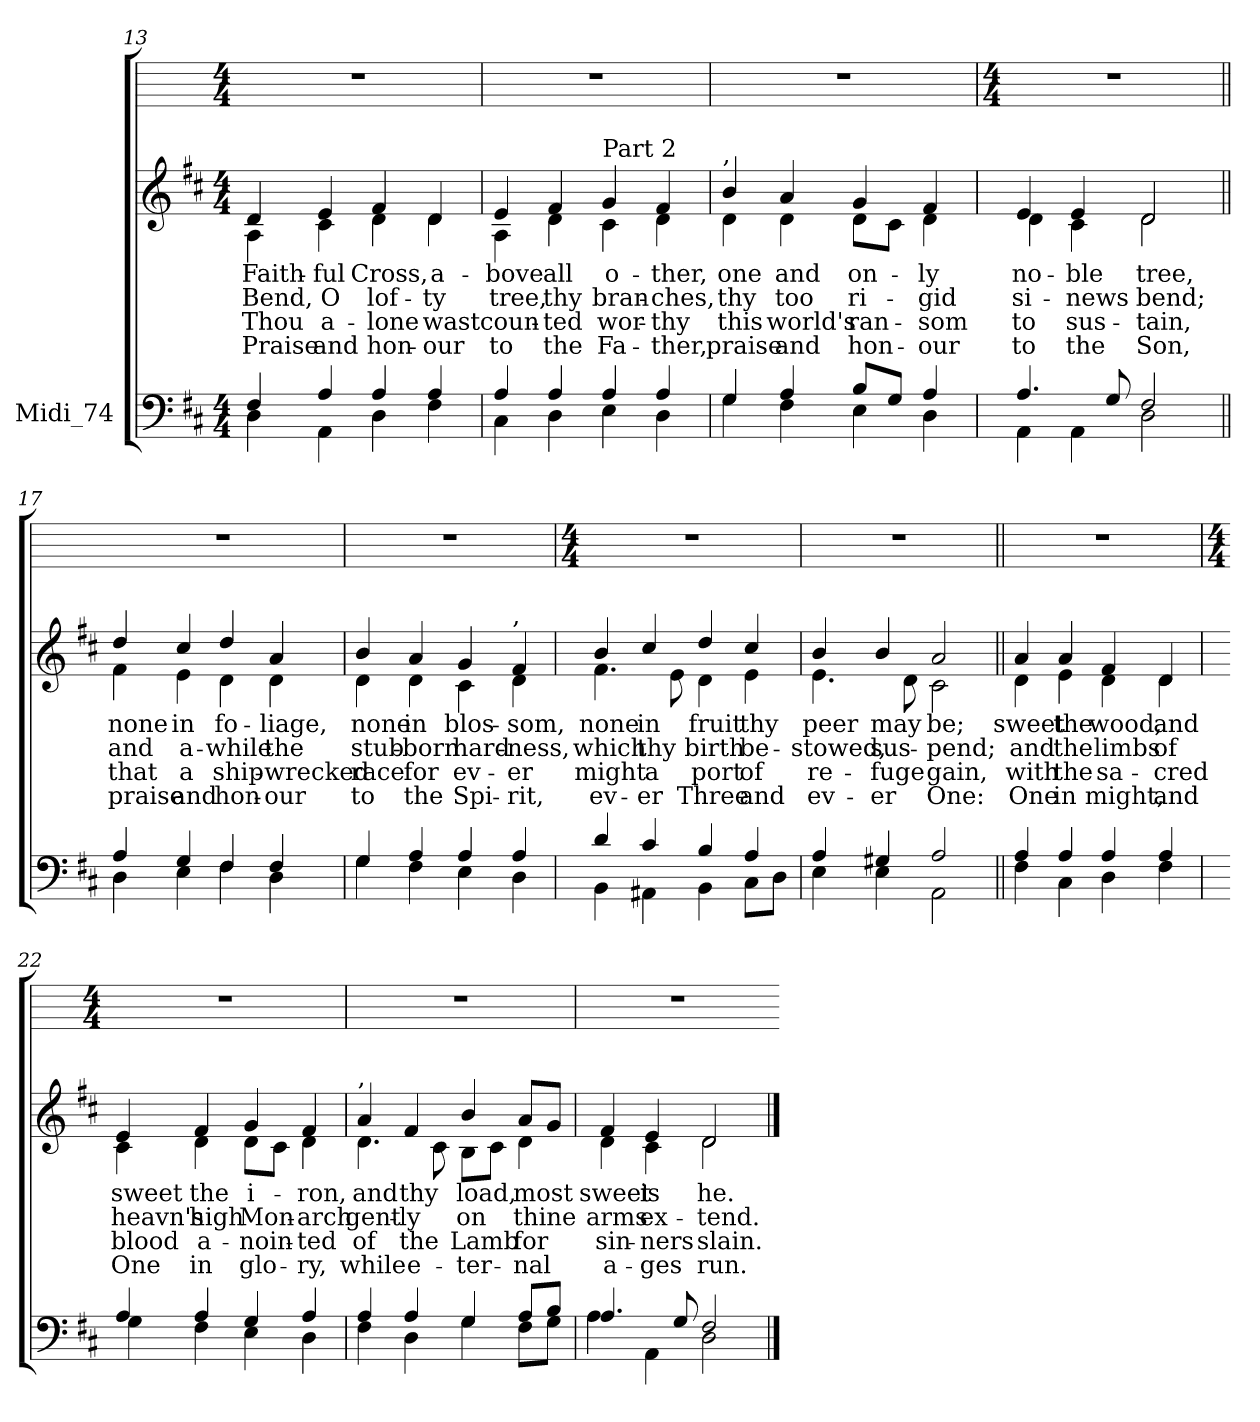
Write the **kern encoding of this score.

**kern	**kern	**text	**text	**text	**text	**kern
*part3	*part2	*part2	*part2	*part2	*part2	*part1
*staff3	*staff2	*staff2	*staff2	*staff2	*staff2	*staff1
*I"Midi_74	*	*	*	*	*	*
!!LO:LB:g=z
*clefF4	*clefG2	*	*	*	*	*
*k[f#c#]	*k[f#c#]	*	*	*	*	*
*D:	*D:	*	*	*	*	*
*M4/4	*M4/4	*	*	*	*	*M4/4
=13	=13	=13	=13	=13	=13	=13
*^	*	*	*	*	*	*
!	!	!LO:TX:a:t=AMNS 59 continued	!	!	!	!	!
!	!	!	!LO:LY:b	!LO:LY:b	!LO:LY:b	!LO:LY:b	!
*	*	*^	*	*	*	*	*
4F#/	4D\	4d/	4A\	Faith-	-Bend,	Thou	Praise	1r
!	!	!	!	!LO:LY:b	!LO:LY:b	!LO:LY:b	!LO:LY:b	!
4A/	4AA\	4e/	4c#\	ful	O	a-	-and	.
!	!	!	!	!LO:LY:b	!LO:LY:b	!LO:LY:b	!LO:LY:b	!
4A/	4D\	4f#/	4d\	Cross,	lof-	-lone	hon-	.
!	!	!	!	!LO:LY:b	!LO:LY:b	!LO:LY:b	!LO:LY:b	!
4A/	4F#\	4d/	4d\	-a-	-ty	wast	our	.
=14	=14	=14	=14	=14	=14	=14	=14	=14
!	!	!	!	!LO:LY:b	!LO:LY:b	!LO:LY:b	!LO:LY:b	!
4A/	4C#\	4e/	4A\	bove	tree,	coun-	-to	1r
!	!	!	!	!LO:LY:b	!LO:LY:b	!LO:LY:b	!LO:LY:b	!
4A/	4D\	4f#/	4d\	all	thy	ted	the	.
!	!	!LO:TX:a:t=Part 2	!	!	!	!	!	!
!	!	!	!	!LO:LY:b	!LO:LY:b	!LO:LY:b	!LO:LY:b	!
4A/	4E\	4g/	4c#\	o-	-bran-	-wor-	-Fa-	.
!	!	!	!	!LO:LY:b	!LO:LY:b	!LO:LY:b	!LO:LY:b	!
4A/	4D\	4f#/	4d\	-ther,	ches,	thy	ther,	.
=15	=15	=15	=15	=15	=15	=15	=15	=15
!	!	!LO:TX:a:t=,	!	!	!	!	!	!
!	!	!	!	!LO:LY:b	!LO:LY:b	!LO:LY:b	!LO:LY:b	!
4G/	4G\	4b/	4d\	one	thy	this	praise	1r
!	!	!	!	!LO:LY:b	!LO:LY:b	!LO:LY:b	!LO:LY:b	!
4A/	4F#\	4a/	4d\	and	too	world's	and	.
!	!	!	!	!LO:LY:b	!LO:LY:b	!LO:LY:b	!LO:LY:b	!
8BL	4E\	4g/	8d\L	on-	-ri-	-ran-	-hon-	.
8GJ	.	.	8c#\J	.	.	.	.	.
!	!	!	!	!LO:LY:b	!LO:LY:b	!LO:LY:b	!LO:LY:b	!
4A/	4D\	4f#/	4d\	-ly	gid	som	our	.
!!LO:LB:g=z
=16	=16	=16	=16	=16	=16	=16	=16	=16
*	*	*	*	*	*	*	*	*M4/4
!	!	!	!	!LO:LY:b	!LO:LY:b	!LO:LY:b	!LO:LY:b	!
4.A/	4AA\	4e/	4d\	no-	-si-	-to	to	1r
!	!	!	!	!LO:LY:b	!LO:LY:b	!LO:LY:b	!LO:LY:b	!
.	4AA\	4e/	4c#\	ble	news	sus-	-the	.
8G/	.	.	.	.	.	.	.	.
!	!	!	!	!LO:LY:b	!LO:LY:b	!LO:LY:b	!LO:LY:b	!
2F#/	2D\	2d/	2d\	tree,	bend;	tain,	Son,	.
=17||	=17||	=17||	=17||	=17||	=17||	=17||	=17||	=17||
!	!	!	!	!LO:LY:b	!LO:LY:b	!LO:LY:b	!LO:LY:b	!
4A/	4D\	4dd/	4f#\	none	and	that	praise	1r
!	!	!	!	!LO:LY:b	!LO:LY:b	!LO:LY:b	!LO:LY:b	!
4G/	4E\	4cc#/	4e\	in	a-	-a	and	.
!	!	!	!	!LO:LY:b	!LO:LY:b	!LO:LY:b	!LO:LY:b	!
4F#/	4F#\	4dd/	4d\	fo-	-while	ship-	-hon-	.
!	!	!	!	!LO:LY:b	!LO:LY:b	!LO:LY:b	!LO:LY:b	!
4F#/	4D\	4a/	4d\	-liage,	the	wrecked	our	.
=18	=18	=18	=18	=18	=18	=18	=18	=18
!	!	!	!	!LO:LY:b	!LO:LY:b	!LO:LY:b	!LO:LY:b	!
4G/	4G\	4b/	4d\	none	stub-	-race	to	1r
!	!	!	!	!LO:LY:b	!LO:LY:b	!LO:LY:b	!LO:LY:b	!
4A/	4F#\	4a/	4d\	in	born	for	the	.
!	!	!	!	!LO:LY:b	!LO:LY:b	!LO:LY:b	!LO:LY:b	!
4A/	4E\	4g/	4c#\	blos-	-hard-	-ev-	-Spi-	.
!	!	!LO:TX:a:t=,	!	!	!	!	!	!
!	!	!	!	!LO:LY:b	!LO:LY:b	!LO:LY:b	!LO:LY:b	!
4A/	4D\	4f#/	4d\	-som,	ness,	er	rit,	.
!!LO:LB:g=z
=19	=19	=19	=19	=19	=19	=19	=19	=19
*	*	*	*	*	*	*	*	*M4/4
!	!	!	!	!LO:LY:b	!LO:LY:b	!LO:LY:b	!LO:LY:b	!
4d	4BB\	4b/	4.f#\	none	which	might	ev-	1r
!	!	!	!	!LO:LY:b	!LO:LY:b	!LO:LY:b	!LO:LY:b	!
4c#	4AA#X\	4cc#/	.	-in	thy	a	er	.
.	.	.	8e\	.	.	.	.	.
!	!	!	!	!LO:LY:b	!LO:LY:b	!LO:LY:b	!LO:LY:b	!
4B/	4BB\	4dd/	4d\	fruit	birth	port	Three	.
!	!	!	!	!LO:LY:b	!LO:LY:b	!LO:LY:b	!LO:LY:b	!
4A/	8C#\L	4cc#/	4e\	thy	be-	-of	and	.
.	8D\J	.	.	.	.	.	.	.
=20	=20	=20	=20	=20	=20	=20	=20	=20
!	!	!	!	!LO:LY:b	!LO:LY:b	!LO:LY:b	!LO:LY:b	!
4A/	4E\	4b/	4.e\	peer	stowed,	re-	-ev-	1r
!	!	!	!	!LO:LY:b	!LO:LY:b	!LO:LY:b	!LO:LY:b	!
4G#X/	4E\	4b/	.	-may	sus-	-fuge	er	.
.	.	.	8d\	.	.	.	.	.
!	!	!	!	!LO:LY:b	!LO:LY:b	!LO:LY:b	!LO:LY:b	!
2A/	2AA\	2a/	2c#\	be;	pend;	gain,	One:	.
=21||	=21||	=21||	=21||	=21||	=21||	=21||	=21||	=21||
!	!	!	!	!LO:LY:b	!LO:LY:b	!LO:LY:b	!LO:LY:b	!
4A/	4F#\	4a/	4d\	sweet	and	with	One	1r
!	!	!	!	!LO:LY:b	!LO:LY:b	!LO:LY:b	!LO:LY:b	!
4A/	4C#\	4a/	4e\	the	the	the	in	.
!	!	!	!	!LO:LY:b	!LO:LY:b	!LO:LY:b	!LO:LY:b	!
4A/	4D\	4f#/	4d\	wood,	limbs	sa-	-might,	.
!	!	!	!	!LO:LY:b	!LO:LY:b	!LO:LY:b	!LO:LY:b	!
4A/	4F#\	4d/	4d\	and	of	cred	and	.
!!LO:LB:g=z
=22	=22	=22	=22	=22	=22	=22	=22	=22
*	*	*	*	*	*	*	*	*M4/4
!	!	!	!	!LO:LY:b	!LO:LY:b	!LO:LY:b	!LO:LY:b	!
4A/	4G\	4e/	4c#\	sweet	heavn's	blood	One	1r
!	!	!	!	!LO:LY:b	!LO:LY:b	!LO:LY:b	!LO:LY:b	!
4A/	4F#\	4f#/	4d\	the	high	a-	-in	.
!	!	!	!	!LO:LY:b	!LO:LY:b	!LO:LY:b	!LO:LY:b	!
4G/	4E\	4g/	8d\L	i-	-Mon-	-noin-	-glo-	.
.	.	.	8c#\J	.	.	.	.	.
!	!	!	!	!LO:LY:b	!LO:LY:b	!LO:LY:b	!LO:LY:b	!
4A/	4D\	4f#/	4d\	-ron,	arch	ted	ry,	.
=23	=23	=23	=23	=23	=23	=23	=23	=23
!	!	!LO:TX:a:t=,	!	!	!	!	!	!
!	!	!	!	!LO:LY:b	!LO:LY:b	!LO:LY:b	!LO:LY:b	!
4A/	4F#\	4a/	4.d\	and	gent-	-of	while	1r
!	!	!	!	!LO:LY:b	!LO:LY:b	!LO:LY:b	!LO:LY:b	!
4A/	4D\	4f#/	.	thy	ly	the	e-	.
.	.	.	8c#\	.	.	.	.	.
!	!	!	!	!LO:LY:b	!LO:LY:b	!LO:LY:b	!LO:LY:b	!
4G/	4G\	4b/	8B\L	-load,	on	Lamb	ter-	.
.	.	.	8c#\J	.	.	.	.	.
!	!	!	!	!LO:LY:b	!LO:LY:b	!LO:LY:b	!LO:LY:b	!
8A/L	8F#\L	8a/L	4d\	-most	thine	for	nal	.
8B/J	8G\J	8g/J	.	.	.	.	.	.
=24	=24	=24	=24	=24	=24	=24	=24	=24
!	!	!	!	!LO:LY:b	!LO:LY:b	!LO:LY:b	!LO:LY:b	!
4.A/	4A\	4f#/	4d\	sweet	arms	sin-	-a-	1r
!	!	!	!	!LO:LY:b	!LO:LY:b	!LO:LY:b	!LO:LY:b	!
.	4AA\	4e/	4c#\	-is	ex-	-ners	ges	.
8G/	.	.	.	.	.	.	.	.
!	!	!	!	!LO:LY:b	!LO:LY:b	!LO:LY:b	!LO:LY:b	!
2F#/	2D\	2d/	2d\	he.	tend.	slain.	run.	.
*v	*v	*	*	*	*	*	*	*
*	*v	*v	*	*	*	*	*
==	==	=	=	=	=	=
*-	*-	*-	*-	*-	*-	*-
